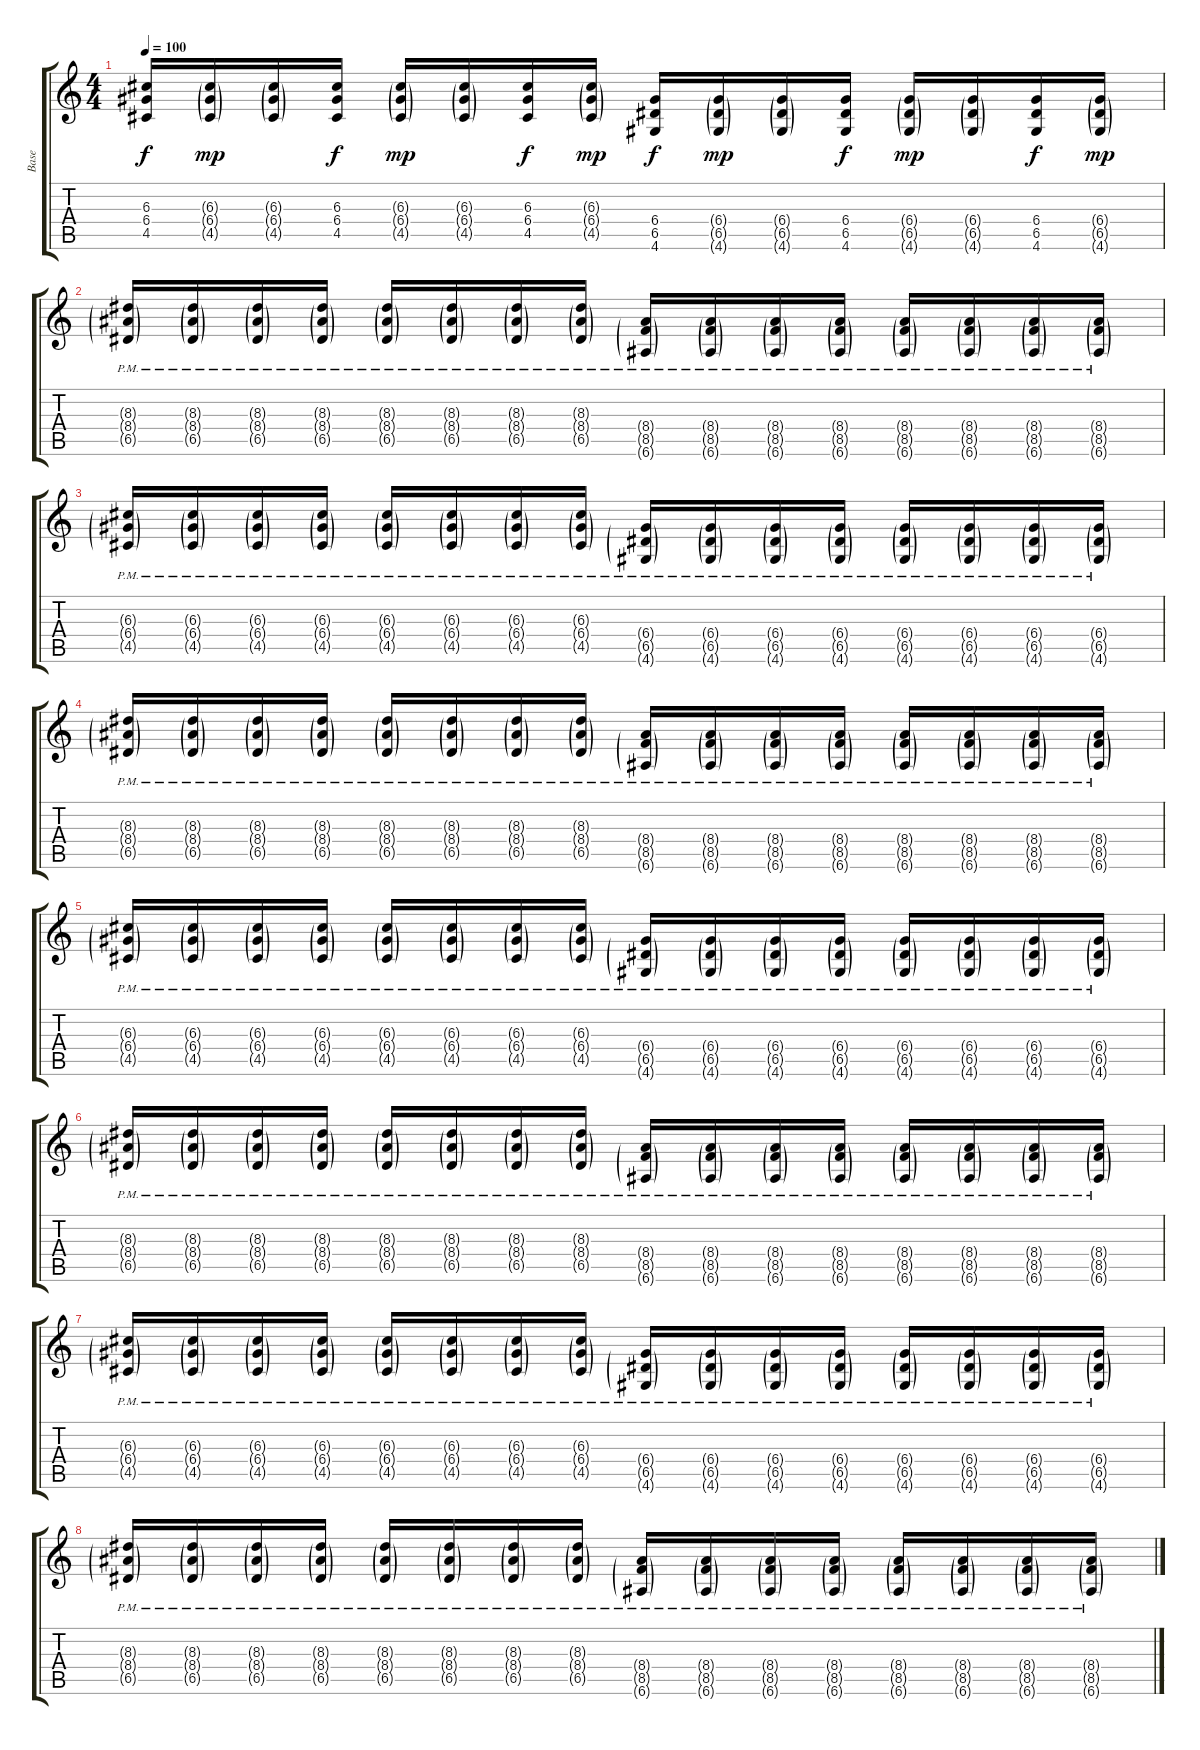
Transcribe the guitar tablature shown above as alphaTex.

\track ("Base" "Base") {instrument acousticguitarsteel}
\staff {score tabs}
\tuning (E4 B3 G3 D3 A2 E2) {hide}
\ts (4 4)
\tempo 100
\clef g2
\ks c
(6.3 6.4 4.5).16{dy f} (6.3{g} 6.4{g} 4.5{g}).16{dy mp} (6.3{g} 6.4{g} 4.5{g}).16 (6.3 6.4 4.5).16{dy f} (6.3{g} 6.4{g} 4.5{g}).16{dy mp} (6.3{g} 6.4{g} 4.5{g}).16 (6.3 6.4 4.5).16{dy f} (6.3{g} 6.4{g} 4.5{g}).16{dy mp} (6.4 6.5 4.6).16{dy f} (6.4{g} 6.5{g} 4.6{g}).16{dy mp} (6.4{g} 6.5{g} 4.6{g}).16 (6.4 6.5 4.6).16{dy f} (6.4{g} 6.5{g} 4.6{g}).16{dy mp} (6.4{g} 6.5{g} 4.6{g}).16 (6.4 6.5 4.6).16{dy f} (6.4{g} 6.5{g} 4.6{g}).16{dy mp} |
(8.3{g} 8.4{g pm} 6.5{g pm}).16{instrument electricguitarmuted} (8.3{g} 8.4{g pm} 6.5{g pm}).16 (8.3{g} 8.4{g pm} 6.5{g pm}).16 (8.3{g} 8.4{g pm} 6.5{g pm}).16 (8.3{g} 8.4{g pm} 6.5{g pm}).16 (8.3{g} 8.4{g pm} 6.5{g pm}).16 (8.3{g} 8.4{g pm} 6.5{g pm}).16 (8.3{g} 8.4{g pm} 6.5{g pm}).16 (8.4{g} 8.5{g pm} 6.6{g pm}).16 (8.4{g} 8.5{g pm} 6.6{g pm}).16 (8.4{g} 8.5{g pm} 6.6{g pm}).16 (8.4{g} 8.5{g pm} 6.6{g pm}).16 (8.4{g} 8.5{g pm} 6.6{g pm}).16 (8.4{g} 8.5{g pm} 6.6{g pm}).16 (8.4{g} 8.5{g pm} 6.6{g pm}).16 (8.4{g} 8.5{g pm} 6.6{g pm}).16 |
(6.3{g pm} 6.4{g pm} 4.5{g pm}).16{instrument electricguitarmuted} (6.3{g pm} 6.4{g pm} 4.5{g pm}).16 (6.3{g pm} 6.4{g pm} 4.5{g pm}).16 (6.3{g pm} 6.4{g pm} 4.5{g pm}).16 (6.3{g pm} 6.4{g pm} 4.5{g pm}).16 (6.3{g pm} 6.4{g pm} 4.5{g pm}).16 (6.3{g pm} 6.4{g pm} 4.5{g pm}).16 (6.3{g pm} 6.4{g pm} 4.5{g pm}).16 (6.4{g pm} 6.5{g pm} 4.6{g pm}).16 (6.4{g pm} 6.5{g pm} 4.6{g pm}).16 (6.4{g pm} 6.5{g pm} 4.6{g pm}).16 (6.4{g pm} 6.5{g pm} 4.6{g pm}).16 (6.4{g pm} 6.5{g pm} 4.6{g pm}).16 (6.4{g pm} 6.5{g pm} 4.6{g pm}).16 (6.4{g pm} 6.5{g pm} 4.6{g pm}).16 (6.4{g pm} 6.5{g pm} 4.6{g pm}).16 |
(8.3{g} 8.4{g pm} 6.5{g pm}).16{instrument electricguitarmuted} (8.3{g} 8.4{g pm} 6.5{g pm}).16 (8.3{g} 8.4{g pm} 6.5{g pm}).16 (8.3{g} 8.4{g pm} 6.5{g pm}).16 (8.3{g} 8.4{g pm} 6.5{g pm}).16 (8.3{g} 8.4{g pm} 6.5{g pm}).16 (8.3{g} 8.4{g pm} 6.5{g pm}).16 (8.3{g} 8.4{g pm} 6.5{g pm}).16 (8.4{g} 8.5{g pm} 6.6{g pm}).16 (8.4{g} 8.5{g pm} 6.6{g pm}).16 (8.4{g} 8.5{g pm} 6.6{g pm}).16 (8.4{g} 8.5{g pm} 6.6{g pm}).16 (8.4{g} 8.5{g pm} 6.6{g pm}).16 (8.4{g} 8.5{g pm} 6.6{g pm}).16 (8.4{g} 8.5{g pm} 6.6{g pm}).16 (8.4{g} 8.5{g pm} 6.6{g pm}).16 |
(6.3{g pm} 6.4{g pm} 4.5{g pm}).16{instrument electricguitarmuted} (6.3{g pm} 6.4{g pm} 4.5{g pm}).16 (6.3{g pm} 6.4{g pm} 4.5{g pm}).16 (6.3{g pm} 6.4{g pm} 4.5{g pm}).16 (6.3{g pm} 6.4{g pm} 4.5{g pm}).16 (6.3{g pm} 6.4{g pm} 4.5{g pm}).16 (6.3{g pm} 6.4{g pm} 4.5{g pm}).16 (6.3{g pm} 6.4{g pm} 4.5{g pm}).16 (6.4{g pm} 6.5{g pm} 4.6{g pm}).16 (6.4{g pm} 6.5{g pm} 4.6{g pm}).16 (6.4{g pm} 6.5{g pm} 4.6{g pm}).16 (6.4{g pm} 6.5{g pm} 4.6{g pm}).16 (6.4{g pm} 6.5{g pm} 4.6{g pm}).16 (6.4{g pm} 6.5{g pm} 4.6{g pm}).16 (6.4{g pm} 6.5{g pm} 4.6{g pm}).16 (6.4{g pm} 6.5{g pm} 4.6{g pm}).16 |
(8.3{g} 8.4{g pm} 6.5{g pm}).16{instrument electricguitarmuted} (8.3{g} 8.4{g pm} 6.5{g pm}).16 (8.3{g} 8.4{g pm} 6.5{g pm}).16 (8.3{g} 8.4{g pm} 6.5{g pm}).16 (8.3{g} 8.4{g pm} 6.5{g pm}).16 (8.3{g} 8.4{g pm} 6.5{g pm}).16 (8.3{g} 8.4{g pm} 6.5{g pm}).16 (8.3{g} 8.4{g pm} 6.5{g pm}).16 (8.4{g} 8.5{g pm} 6.6{g pm}).16 (8.4{g} 8.5{g pm} 6.6{g pm}).16 (8.4{g} 8.5{g pm} 6.6{g pm}).16 (8.4{g} 8.5{g pm} 6.6{g pm}).16 (8.4{g} 8.5{g pm} 6.6{g pm}).16 (8.4{g} 8.5{g pm} 6.6{g pm}).16 (8.4{g} 8.5{g pm} 6.6{g pm}).16 (8.4{g} 8.5{g pm} 6.6{g pm}).16 |
(6.3{g pm} 6.4{g pm} 4.5{g pm}).16{instrument electricguitarmuted} (6.3{g pm} 6.4{g pm} 4.5{g pm}).16 (6.3{g pm} 6.4{g pm} 4.5{g pm}).16 (6.3{g pm} 6.4{g pm} 4.5{g pm}).16 (6.3{g pm} 6.4{g pm} 4.5{g pm}).16 (6.3{g pm} 6.4{g pm} 4.5{g pm}).16 (6.3{g pm} 6.4{g pm} 4.5{g pm}).16 (6.3{g pm} 6.4{g pm} 4.5{g pm}).16 (6.4{g pm} 6.5{g pm} 4.6{g pm}).16 (6.4{g pm} 6.5{g pm} 4.6{g pm}).16 (6.4{g pm} 6.5{g pm} 4.6{g pm}).16 (6.4{g pm} 6.5{g pm} 4.6{g pm}).16 (6.4{g pm} 6.5{g pm} 4.6{g pm}).16 (6.4{g pm} 6.5{g pm} 4.6{g pm}).16 (6.4{g pm} 6.5{g pm} 4.6{g pm}).16 (6.4{g pm} 6.5{g pm} 4.6{g pm}).16 |
(8.3{g} 8.4{g pm} 6.5{g pm}).16{instrument electricguitarmuted} (8.3{g} 8.4{g pm} 6.5{g pm}).16 (8.3{g} 8.4{g pm} 6.5{g pm}).16 (8.3{g} 8.4{g pm} 6.5{g pm}).16 (8.3{g} 8.4{g pm} 6.5{g pm}).16 (8.3{g} 8.4{g pm} 6.5{g pm}).16 (8.3{g} 8.4{g pm} 6.5{g pm}).16 (8.3{g} 8.4{g pm} 6.5{g pm}).16 (8.4{g} 8.5{g pm} 6.6{g pm}).16 (8.4{g} 8.5{g pm} 6.6{g pm}).16 (8.4{g} 8.5{g pm} 6.6{g pm}).16 (8.4{g} 8.5{g pm} 6.6{g pm}).16 (8.4{g} 8.5{g pm} 6.6{g pm}).16 (8.4{g} 8.5{g pm} 6.6{g pm}).16 (8.4{g} 8.5{g pm} 6.6{g pm}).16 (8.4{g} 8.5{g pm} 6.6{g pm}).16
